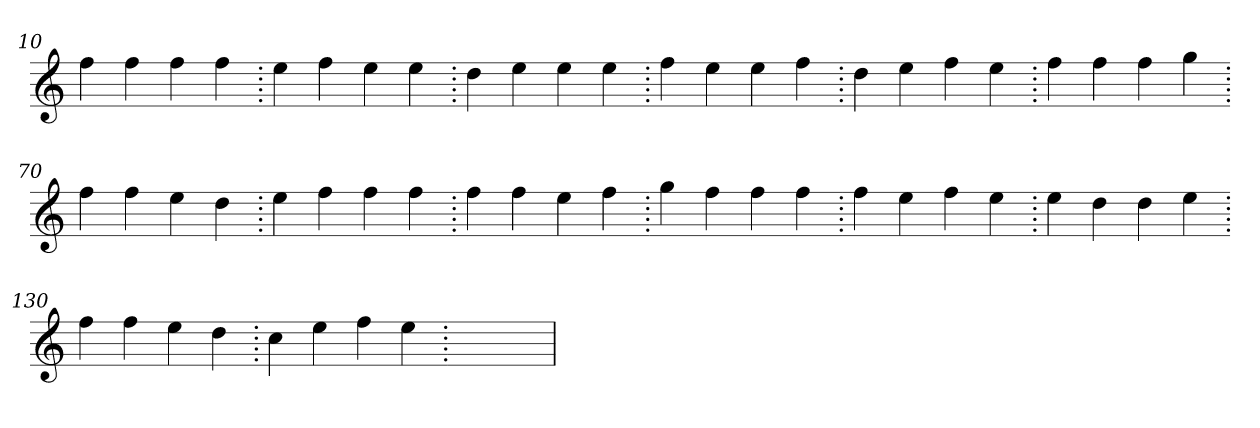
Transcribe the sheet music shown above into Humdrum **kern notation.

**kern
*part1
*staff1
*clefG2
=10.
4ff
4ff
4ff
4ff
=20.
4ee
4ff
4ee
4ee
=30.
4dd
4ee
4ee
4ee
=40.
4ff
4ee
4ee
4ff
=50.
4dd
4ee
4ff
4ee
=60.
4ff
4ff
4ff
4gg
=70.
4ff
4ff
4ee
4dd
=80.
4ee
4ff
4ff
4ff
=90.
4ff
4ff
4ee
4ff
=100.
4gg
4ff
4ff
4ff
=110.
4ff
4ee
4ff
4ee
=120.
4ee
4dd
4dd
4ee
=130.
4ff
4ff
4ee
4dd
=140.
4cc
4ee
4ff
4ee
=150.
1ryy
=
*-
